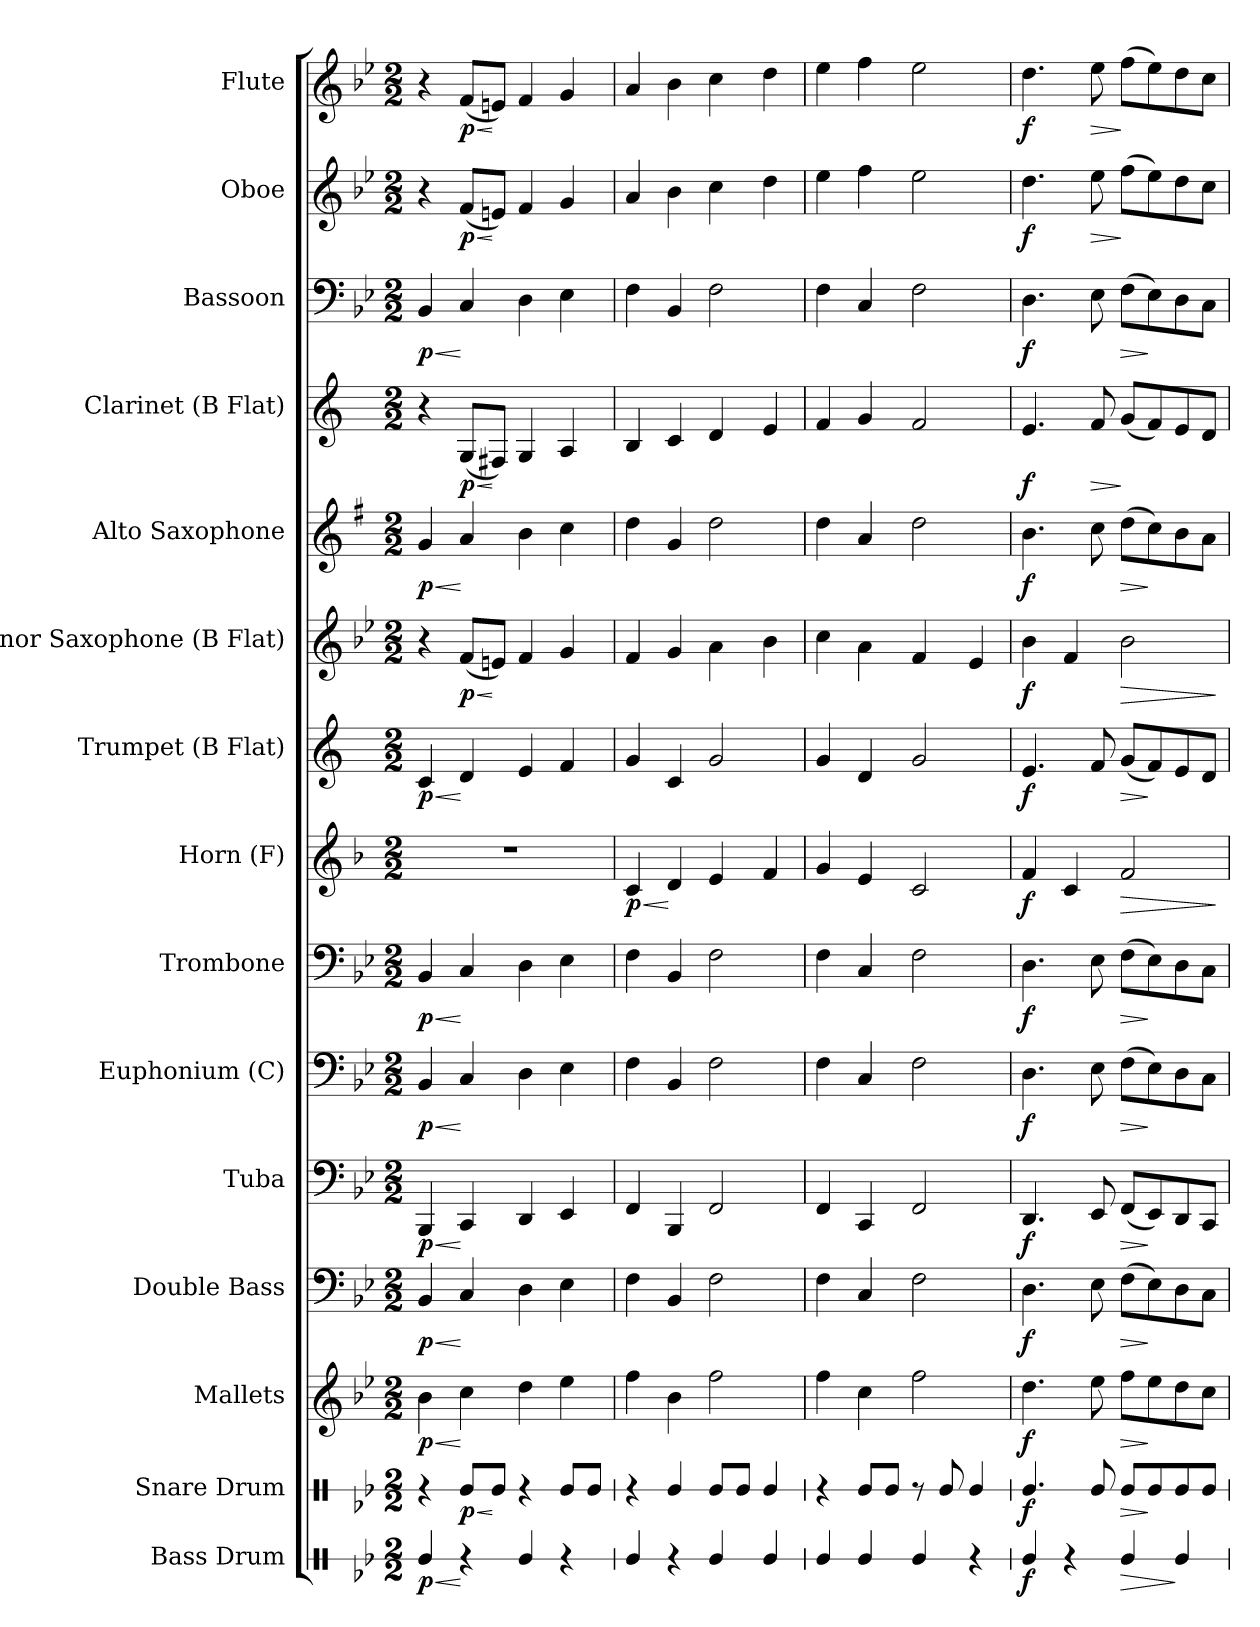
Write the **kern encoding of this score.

**kern	**dynam	**kern	**dynam	**kern	**dynam	**kern	**dynam	**kern	**dynam	**kern	**dynam	**kern	**dynam	**kern	**dynam	**kern	**dynam	**kern	**dynam	**kern	**dynam	**kern	**dynam	**kern	**dynam	**kern	**dynam	**kern	**dynam
*part15	*part15	*part14	*part14	*part13	*part13	*part12	*part12	*part11	*part11	*part10	*part10	*part9	*part9	*part8	*part8	*part7	*part7	*part6	*part6	*part5	*part5	*part4	*part4	*part3	*part3	*part2	*part2	*part1	*part1
*staff15	*staff15	*staff14	*staff14	*staff13	*staff13	*staff12	*staff12	*staff11	*staff11	*staff10	*staff10	*staff9	*staff9	*staff8	*staff8	*staff7	*staff7	*staff6	*staff6	*staff5	*staff5	*staff4	*staff4	*staff3	*staff3	*staff2	*staff2	*staff1	*staff1
*I"Bass Drum	*	*I"Snare Drum	*	*I"Mallets	*	*I"Double Bass	*	*I"Tuba	*	*I"Euphonium (C)	*	*I"Trombone	*	*I"Horn (F)	*	*I"Trumpet (B Flat)	*	*I"Tenor Saxophone (B Flat)	*	*I"Alto Saxophone	*	*I"Clarinet (B Flat)	*	*I"Bassoon	*	*I"Oboe	*	*I"Flute	*
*stria1	*	*stria1	*	*	*	*	*	*	*	*	*	*	*	*	*	*	*	*	*	*	*	*	*	*	*	*	*	*	*
*clefX	*	*clefX	*	*clefG2	*	*clefF4	*	*clefF4	*	*clefF4	*	*clefF4	*	*clefG2	*	*clefG2	*	*clefG2	*	*clefG2	*	*clefG2	*	*clefF4	*	*clefG2	*	*clefG2	*
*	*	*	*	*ITrd-14c-24	*	*ITrd7c12	*	*	*	*	*	*	*	*ITrd4c7	*	*ITrd1c2	*	*ITrd8c14	*	*ITrd5c9	*	*ITrd1c2	*	*	*	*	*	*	*
*k[b-e-]	*	*k[b-e-]	*	*k[b-e-]	*	*k[b-e-]	*	*k[b-e-]	*	*k[b-e-]	*	*k[b-e-]	*	*k[b-e-]	*	*k[b-e-]	*	*k[b-e-]	*	*k[b-e-]	*	*k[b-e-]	*	*k[b-e-]	*	*k[b-e-]	*	*k[b-e-]	*
*B-:	*	*B-:	*	*B-:	*	*B-:	*	*B-:	*	*B-:	*	*B-:	*	*B-:	*	*B-:	*	*B-:	*	*B-:	*	*B-:	*	*B-:	*	*B-:	*	*B-:	*
*M2/2	*	*M2/2	*	*M2/2	*	*M2/2	*	*M2/2	*	*M2/2	*	*M2/2	*	*M2/2	*	*M2/2	*	*M2/2	*	*M2/2	*	*M2/2	*	*M2/2	*	*M2/2	*	*M2/2	*
*MM120	*	*MM120	*	*MM120	*	*MM120	*	*MM120	*	*MM120	*	*MM120	*	*MM120	*	*MM120	*	*MM120	*	*MM120	*	*MM120	*	*MM120	*	*MM120	*	*MM120	*
=1	=1	=1	=1	=1	=1	=1	=1	=1	=1	=1	=1	=1	=1	=1	=1	=1	=1	=1	=1	=1	=1	=1	=1	=1	=1	=1	=1	=1	=1
!	!LO:HP:b	!	!	!	!LO:HP:b	!	!LO:HP:b	!	!LO:HP:b	!	!LO:HP:b	!	!LO:HP:b	!	!	!	!LO:HP:b	!	!	!	!LO:HP:b	!	!	!	!LO:HP:b	!	!	!	!
!	!LO:DY:n=1:b	!	!	!	!LO:DY:n=1:b	!	!LO:DY:n=1:b	!	!LO:DY:n=1:b	!	!LO:DY:n=1:b	!	!LO:DY:n=1:b	!	!	!	!LO:DY:n=1:b	!	!	!	!LO:DY:n=1:b	!	!	!	!LO:DY:n=1:b	!	!	!	!
4Re/	< p	4r	.	4bbb-\	< p	4BBB-/	< p	4BBB-/	< p	4BB-/	< p	4BB-/	< p	1r	.	4B-/	< p	4r	.	4B-/	< p	4r	.	4BB-/	< p	4r	.	4r	.
!	!	!	!LO:HP:b	!	!	!	!	!	!	!	!	!	!	!	!	!	!	!	!LO:HP:b	!	!	!	!LO:HP:b	!	!	!	!LO:HP:b	!	!LO:HP:b
!	!	!	!LO:DY:n=1:b	!	!	!	!	!	!	!	!	!	!	!	!	!	!	!	!LO:DY:n=1:b	!	!	!	!LO:DY:n=1:b	!	!	!	!LO:DY:n=1:b	!	!LO:DY:n=1:b
4r	[	8Re/L	< p	4cccc\	[	4CC/	[	4CC/	[	4C/	[	4C/	[	.	.	4c/	[	(8F/L	< p	4c/	[	(8F/L	< p	4C/	[	(8f/L	< p	(8f/L	< p
.	.	8Re/J	[	.	.	.	.	.	.	.	.	.	.	.	.	.	.	8En/J)	[	.	.	8En/J)	[	.	.	8en/J)	[	8en/J)	[
4Re/	.	4r	.	4dddd\	.	4DD\	.	4DD/	.	4D\	.	4D\	.	.	.	4d/	.	4F/	.	4d\	.	4F/	.	4D\	.	4f/	.	4f/	.
4r	.	8Re/L	.	4eeee-\	.	4EE-\	.	4EE-/	.	4E-\	.	4E-\	.	.	.	4e-/	.	4G/	.	4e-\	.	4G/	.	4E-\	.	4g/	.	4g/	.
.	.	8Re/J	.	.	.	.	.	.	.	.	.	.	.	.	.	.	.	.	.	.	.	.	.	.	.	.	.	.	.
=2	=2	=2	=2	=2	=2	=2	=2	=2	=2	=2	=2	=2	=2	=2	=2	=2	=2	=2	=2	=2	=2	=2	=2	=2	=2	=2	=2	=2	=2
!	!	!	!	!	!	!	!	!	!	!	!	!	!	!	!LO:HP:b	!	!	!	!	!	!	!	!	!	!	!	!	!	!
!	!	!	!	!	!	!	!	!	!	!	!	!	!	!	!LO:DY:n=1:b	!	!	!	!	!	!	!	!	!	!	!	!	!	!
4Re/	.	4r	.	4ffff\	.	4FF\	.	4FF/	.	4F\	.	4F\	.	4F/	< p	4f/	.	4F/	.	4f\	.	4A/	.	4F\	.	4a/	.	4a/	.
4r	.	4Re/	.	4bbb-\	.	4BBB-/	.	4BBB-/	.	4BB-/	.	4BB-/	.	4G/	[	4B-/	.	4G/	.	4B-/	.	4B-/	.	4BB-/	.	4b-\	.	4b-\	.
4Re/	.	8Re/L	.	2ffff\	.	2FF\	.	2FF/	.	2F\	.	2F\	.	4A/	.	2f/	.	4A\	.	2f\	.	4c/	.	2F\	.	4cc\	.	4cc\	.
.	.	8Re/J	.	.	.	.	.	.	.	.	.	.	.	.	.	.	.	.	.	.	.	.	.	.	.	.	.	.	.
4Re/	.	4Re/	.	.	.	.	.	.	.	.	.	.	.	4B-/	.	.	.	4B-\	.	.	.	4d/	.	.	.	4dd\	.	4dd\	.
=3	=3	=3	=3	=3	=3	=3	=3	=3	=3	=3	=3	=3	=3	=3	=3	=3	=3	=3	=3	=3	=3	=3	=3	=3	=3	=3	=3	=3	=3
4Re/	.	4r	.	4ffff\	.	4FF\	.	4FF/	.	4F\	.	4F\	.	4c/	.	4f/	.	4c\	.	4f\	.	4e-/	.	4F\	.	4ee-\	.	4ee-\	.
4Re/	.	8Re/L	.	4cccc\	.	4CC/	.	4CC/	.	4C/	.	4C/	.	4A/	.	4c/	.	4A\	.	4c/	.	4f/	.	4C/	.	4ff\	.	4ff\	.
.	.	8Re/J	.	.	.	.	.	.	.	.	.	.	.	.	.	.	.	.	.	.	.	.	.	.	.	.	.	.	.
4Re/	.	8r	.	2ffff\	.	2FF\	.	2FF/	.	2F\	.	2F\	.	2F/	.	2f/	.	4F/	.	2f\	.	2e-/	.	2F\	.	2ee-\	.	2ee-\	.
.	.	8Re/	.	.	.	.	.	.	.	.	.	.	.	.	.	.	.	.	.	.	.	.	.	.	.	.	.	.	.
4r	.	4Re/	.	.	.	.	.	.	.	.	.	.	.	.	.	.	.	4E-/	.	.	.	.	.	.	.	.	.	.	.
=4	=4	=4	=4	=4	=4	=4	=4	=4	=4	=4	=4	=4	=4	=4	=4	=4	=4	=4	=4	=4	=4	=4	=4	=4	=4	=4	=4	=4	=4
!	!LO:DY:b	!	!LO:DY:b	!	!LO:DY:b	!	!LO:DY:b	!	!LO:DY:b	!	!LO:DY:b	!	!LO:DY:b	!	!LO:DY:b	!	!LO:DY:b	!	!LO:DY:b	!	!LO:DY:b	!	!LO:DY:b	!	!LO:DY:b	!	!LO:DY:b	!	!LO:DY:b
4Re/	f	4.Re/	f	4.dddd\	f	4.DD\	f	4.DD/	f	4.D\	f	4.D\	f	4B-/	f	4.d/	f	4B-\	f	4.d\	f	4.d/	f	4.D\	f	4.dd\	f	4.dd\	f
4r	.	.	.	.	.	.	.	.	.	.	.	.	.	4F/	.	.	.	4F/	.	.	.	.	.	.	.	.	.	.	.
!	!	!	!	!	!	!	!	!	!	!	!	!	!	!	!	!	!	!	!	!	!	!	!LO:HP:b	!	!	!	!LO:HP:b	!	!LO:HP:b
.	.	8Re/	.	8eeee-\	.	8EE-\	.	8EE-/	.	8E-\	.	8E-\	.	.	.	8e-/	.	.	.	8e-\	.	8e-/	>	8E-\	.	8ee-\	>	8ee-\	>
!	!LO:HP:b	!	!LO:HP:b	!	!LO:HP:b	!	!LO:HP:b	!	!LO:HP:b	!	!LO:HP:b	!	!LO:HP:b	!	!LO:HP:b	!	!LO:HP:b	!	!LO:HP:b	!	!LO:HP:b	!	!	!	!LO:HP:b	!	!	!	!
4Re/	>	8Re/L	>	8ffff\L	>	(8FF\L	>	(8FF/L	>	(8F\L	>	(8F\L	>	2B-/	>	(8f/L	>	2B-\	>	(8f\L	>	(8f/L	]	(8F\L	>	(8ff\L	]	(8ff\L	]
.	.	8Re/	]	8eeee-\	]	8EE-\)	]	8EE-/)	]	8E-\)	]	8E-\)	]	.	.	8e-/)	]	.	.	8e-\)	]	8e-/)	.	8E-\)	]	8ee-\)	.	8ee-\)	.
4Re/	]	8Re/	.	8dddd\	.	8DD\	.	8DD/	.	8D\	.	8D\	.	.	.	8d/	.	.	.	8d\	.	8d/	.	8D\	.	8dd\	.	8dd\	.
.	.	8Re/J	.	8cccc\J	.	8CC\J	.	8CC/J	.	8C\J	.	8C\J	.	.	.	8c/J	.	.	.	8c\J	.	8c/J	.	8C\J	.	8cc\J	.	8cc\J	.
.	.	.	.	.	.	.	.	.	.	.	.	.	.	.	]	.	.	.	]	.	.	.	.	.	.	.	.	.	.
=	=	=	=	=	=	=	=	=	=	=	=	=	=	=	=	=	=	=	=	=	=	=	=	=	=	=	=	=	=
*-	*-	*-	*-	*-	*-	*-	*-	*-	*-	*-	*-	*-	*-	*-	*-	*-	*-	*-	*-	*-	*-	*-	*-	*-	*-	*-	*-	*-	*-
